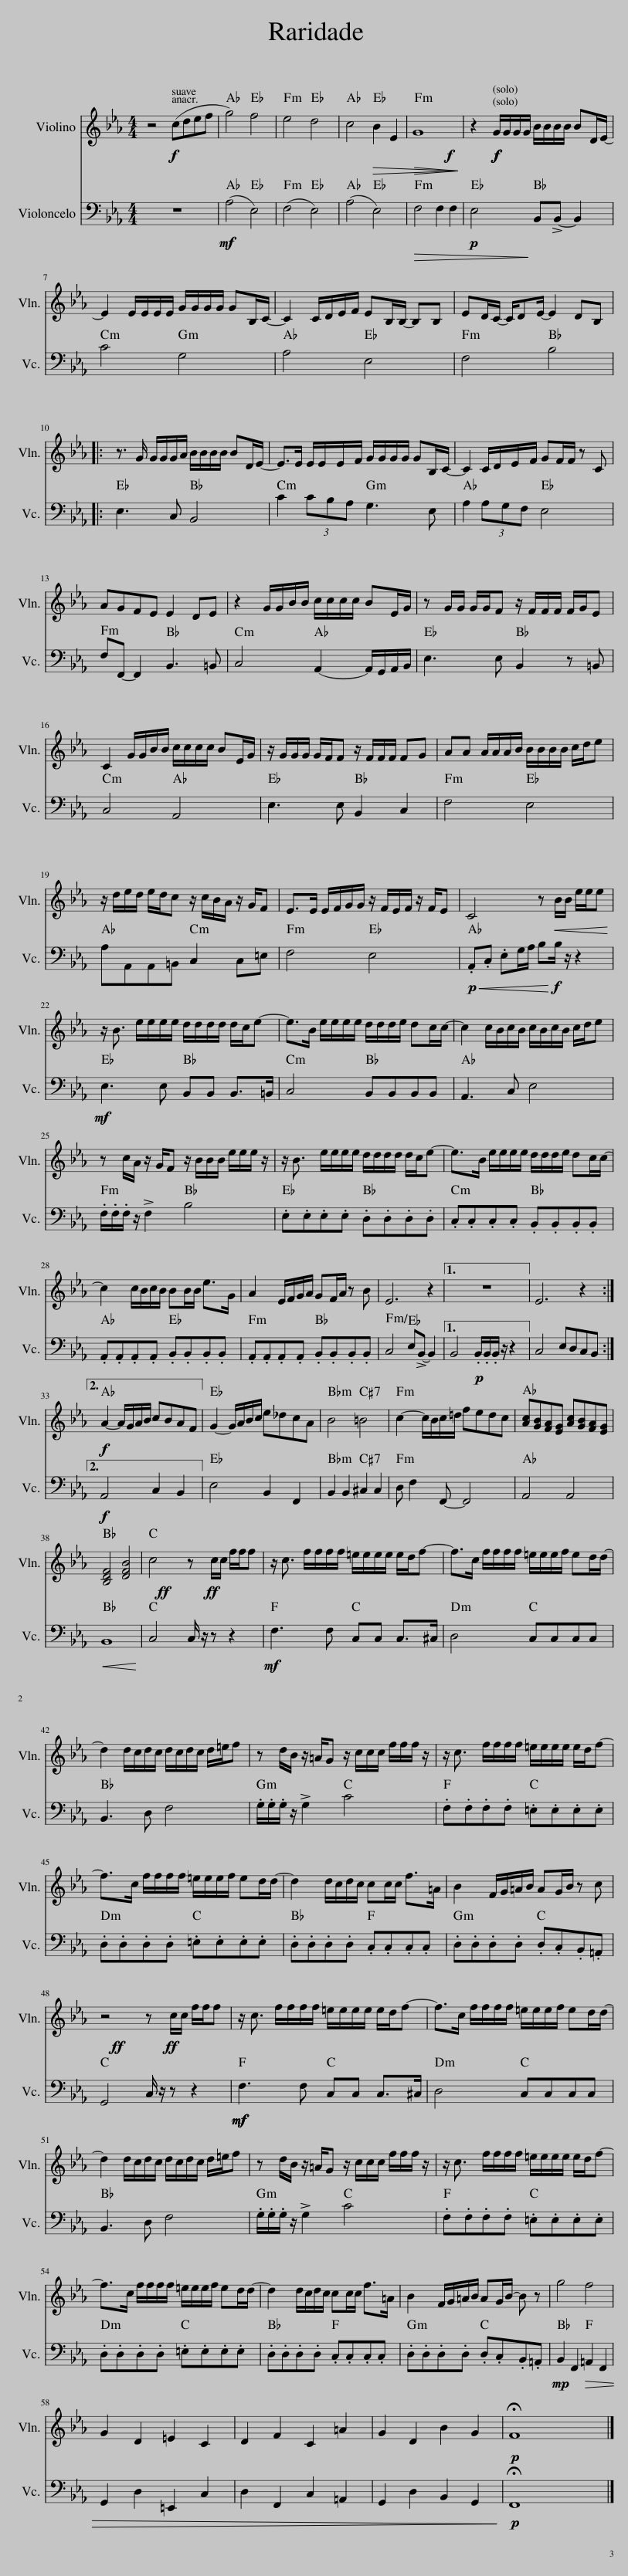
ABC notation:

X:1
%%score 1 2
L:1/8
M:4/4
I:linebreak $
K:Eb
V:1 treble
V:2 bass
V:1
 z4!f! (cdef | g4) f4 | e4 d4 | c4!>(! B2 E2 |!>(! G8!>)!!>)!!f! | %5
 z2!f!!f! G/G/G/G/ B/B/B/B/ BD/E/- |$ E2 E/E/E/E/ G/G/G/G/ GB,/C/- | C2 C/D/E/F/ EB,/B,/- B,B, | ED/C/- C/DE/- E2 DB, |:$ z3/2 G/ G/G/G/A/ B/B/B/B/ BD/E/- | %10
 E>E E/E/E/F/ G/G/G/G/ GB,/C/- | C2 C/D/E/F/ GF/F/ z C |$ AGFE E2 DE | z2 G/G/B/B/ c/c/c/c/ BE/G/ | z G/G/ G/G/F z/ F/F/F/ F/G/E |$ %15
 C2 G/G/B/B/ c/c/c/c/ BE/G/ | z/ G/G/G/ G/F/F z/ F/F/F/ FG | AA A/A/A/B/ B/B/B/B/ c/d/e |$ z/ d/e/d/ e/d/c z/ c/B/A/ z/ G/F | E>E E/F/G/G/ z/ F/E/F/ z/ F/E | %20
 C4 z!<(! B/B/ e/e/e!<)! |$ z/ B3/2 e/e/e/e/ d/d/d/d/ d/c/e- | e>B e/e/e/e/ d/d/d/e/ dc/c/- | c2 c/B/c/B/ c/B/c/B/ c/d/e |$ z c/A/ z/ G/F z/ B/B/B/ e/e/e/ z/ | %25
 z/ B3/2 e/e/e/e/ d/d/d/d/ d/c/e- | e>B e/e/e/e/ d/d/d/e/ dc/c/- |$ c2 c/B/c/B/ BB/B/ e>G | A2 E/F/G/A/ GF/A/ z B | E6 z2 |1 %30
 z8 || E6 z2 :|2$!f! A2- A/G/A/B/ cBAF || G2- G/A/B/c/ e_dcA | B4 =B4 | %35
 c2- c/B/c/=d/ fedc | [Ac][GB][FA][EG] [Ac][GB][FA][EG] |$ [B,DF]4 [DFB]4 | c4 z!ff! c/c/ f/f/f!ff! | z/ c3/2 f/f/f/f/ =e/e/e/e/ e/d/f- | %40
 f>c f/f/f/f/ =e/e/e/f/ ed/d/- |$ d2 d/c/d/c/ d/c/d/c/ d/=e/f | z d/B/ z/ =A/G z/ c/c/c/ f/f/f/ z/ | z/ c3/2 f/f/f/f/ =e/e/e/e/ e/d/f- |$ f>c f/f/f/f/ =e/e/e/f/ ed/d/- | %45
 d2 d/c/d/c/ cc/c/ f>=A | B2 F/G/=A/B/ AG/B/ z c |$ z4 z!ff! c/c/ f/f/f!ff! | z/ c3/2 f/f/f/f/ =e/e/e/e/ e/d/f- | f>c f/f/f/f/ =e/e/e/f/ ed/d/- |$ %50
 d2 d/c/d/c/ d/c/d/c/ d/=e/f | z d/B/ z/ =A/G z/ c/c/c/ f/f/f/ z/ | z/ c3/2 f/f/f/f/ =e/e/e/e/ e/d/f- |$ f>c f/f/f/f/ =e/e/e/f/ ed/d/- | d2 d/c/d/c/ cc/c/ f>=A | %55
 B2 F/G/=A/B/ AG/B/- B z | g4 f4 |$ G2 D2 =E2 C2 | D2 F2 C2 =A2 | G2 D2 B2 G2 | %60
!p! !fermata!F8 |] %61
V:2
 z8 |!mf! (A,4 E,4) | (F,4 E,4) | (A,4 E,4) |!>(! F,4 F,2 F,2 | %5
!p! E,4!>)! B,,!>!B,,- B,,2 |$ C4 G,4 | A,4 E,4 | F,4 B,4 |:$ E,3 C, B,,4 | %10
 C2 (3CB,A, G,3 E, | A,2 (3A,G,F, E,4 |$ F,F,,- F,,2 B,,3 =B,, | C,4 A,,2- A,,/G,,/A,,/B,,/ | E,3 E, B,,2 z =B,, |$ %15
 C,4 A,,4 | E,3 E, B,,2 C,2 | F,4 E,4 |$ A,A,,A,,=B,, C,2 C,=E, | F,4 E,4 | %20
!p!!<(! .A,,.C, .E,G,/A,/ B,!<)!!f!B,/ z/ z2 |$!mf! E,3 E, B,,B,, B,,>=B,, | C,4 B,,B,,B,,B,, | A,,3 C, E,4 |$ .F,/.F,/.F,/ z/ !>!F,2 B,4 | %25
 .E,.E,.E,.E, .D,.D,.D,.D, | .C,.C,.C,.C, .B,,.B,,.B,,.B,, |$ .A,,.A,,.A,,.A,, .B,,.B,,.B,,.B,, | .A,,.A,,.A,,.A,, .B,,.B,,.B,,.B,, | C,4 E,!>!B,,- B,,2 |1 %30
 B,,4!p! .B,,/.B,,/.B,,/ z/ z2 || C,4 E,D,C,B,, :|2$!f! A,,4 C,2 B,,2 || E,4 B,,2 F,,2 | B,,2 B,,2 ^C,2 C,2 | %35
 D, F,2 F,,- F,,4 | A,,4 A,,4 |$!<(! B,,8!<)! | C,4 C,/ z/ z z2 |!mf! F,3 F, C,C, C,>^C, | %40
 D,4 C,C,C,C, |$ B,,3 D, F,4 | .G,/.G,/.G,/ z/ !>!G,2 C4 | .F,.F,.F,.F, .=E,.E,.E,.E, |$ .D,.D,.D,.D, .=E,.E,.E,.E, | %45
 .D,.D,.D,.D, .C,.C,.C,.C, | .D,.D,.D,.D, .D,.C,.B,,.=A,, |$ G,,4 C,/ z/ z z2 |!mf!!mf! F,3 F, C,C, C,>^C, | D,4 C,C,C,C, |$ %50
 B,,3 D, F,4 | .G,/.G,/.G,/ z/ !>!G,2 C4 | .F,.F,.F,.F, .=E,.E,.E,.E, |$ .D,.D,.D,.D, .=E,.E,.E,.E, | .D,.D,.D,.D, .C,.C,.C,.C, | %55
 .D,.D,.D,.D, .D,.C,.B,,.=A,, |!mp! B,,2 F,,2!>(! =A,,2 F,,2 |$ G,,2 D,2 =E,,2 C,2 | D,2 F,,2 C,2 =A,,2 | G,,2 D,2 B,,2 G,,2!>)! | %60
!p! !fermata!F,,8 |] %61
